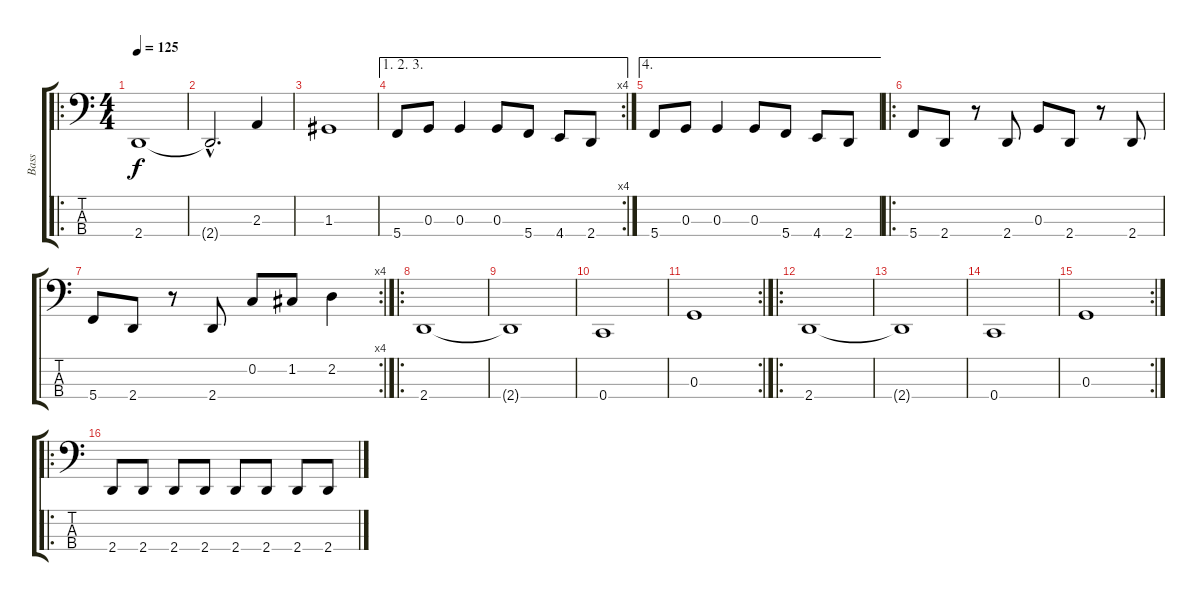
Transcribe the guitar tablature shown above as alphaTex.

\track ("Bass" "Bass") {instrument electricbasspick}
\staff {score tabs}
\tuning (F2 C2 G1 C1) {hide}
\ro
\ts (4 4)
\tempo 125
\clef f4
\ks c
2.4.1{dy f instrument electricbasspick} |
2.4{hac t}.2{d} 2.3.4 |
1.3.1 |
\ae (1 2 3)
\rc 4
5.4.8 0.3.8 0.3.4 0.3.8 5.4.8 4.4.8 2.4.8 |
\ae 4
5.4.8 0.3.8 0.3.4 0.3.8 5.4.8 4.4.8 2.4.8 |
\ro
5.4.8 2.4.8 r.8 2.4.8 0.3.8 2.4.8 r.8 2.4.8 |
\rc 4
5.4.8 2.4.8 r.8 2.4.8 0.2.8 1.2.8 2.2.4 |
\ro
2.4.1 |
2.4{t}.1 |
0.4.1 |
\rc 2
0.3.1 |
\ro
2.4.1 |
2.4{t}.1 |
0.4.1 |
\rc 2
0.3.1 |
\ro
2.4.8 2.4.8 2.4.8 2.4.8 2.4.8 2.4.8 2.4.8 2.4.8
